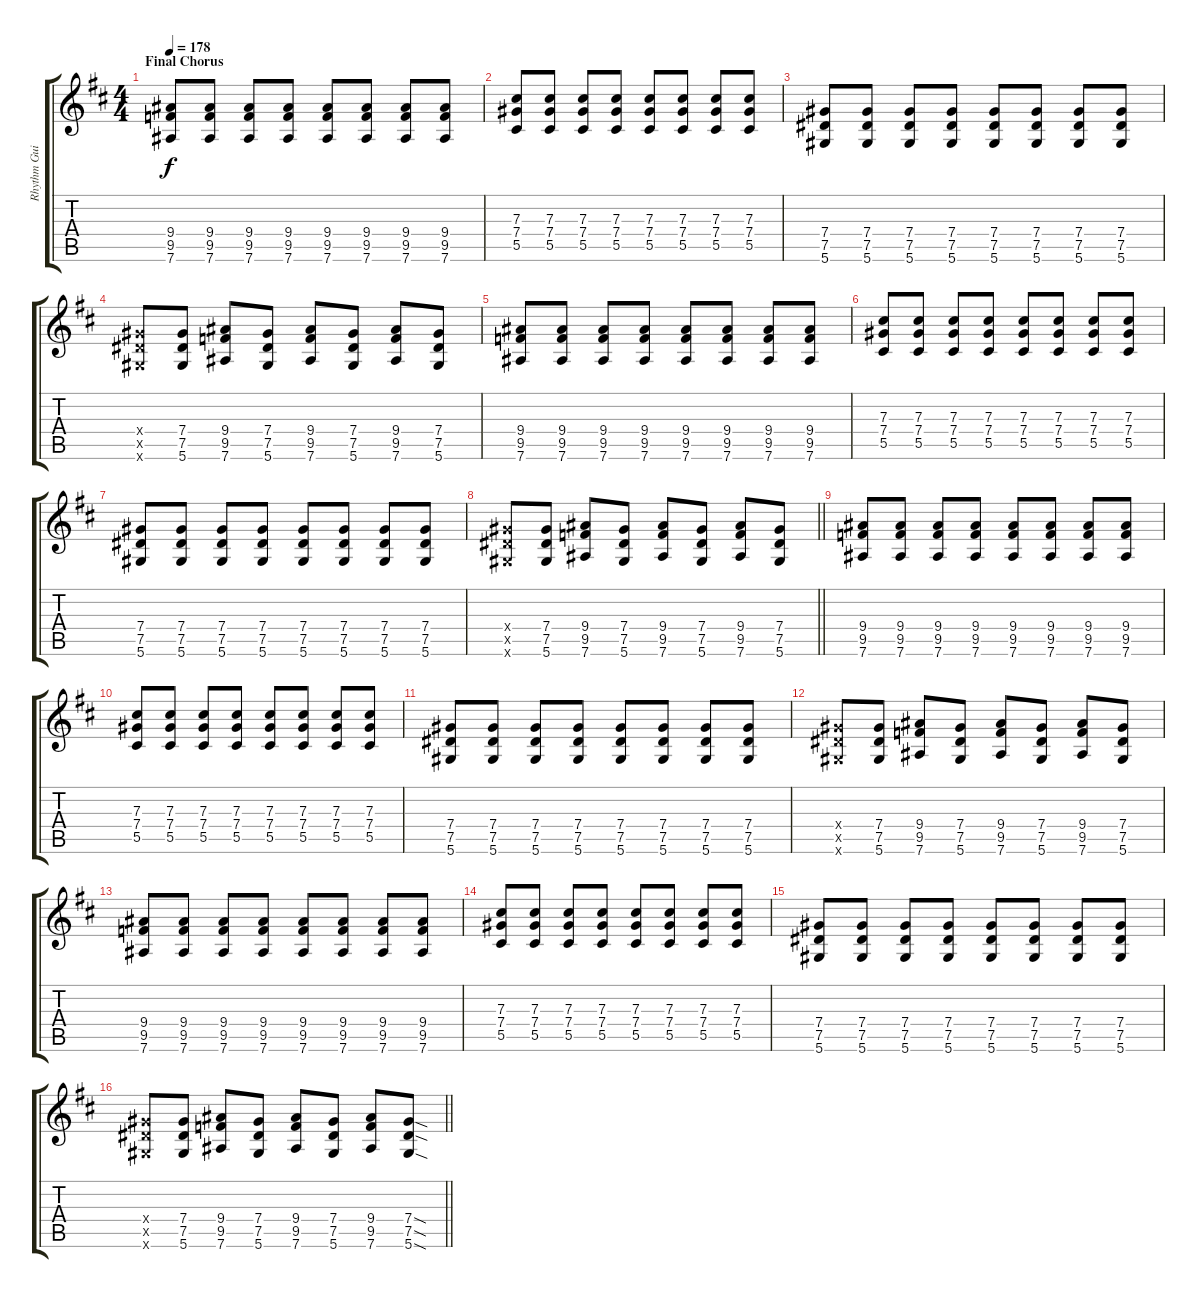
\track ("Rhythm Guitar" "Rhythm Gui") {instrument distortionguitar}
\staff {score tabs}
\tuning (Eb4 Bb3 Gb3 Db3 Ab2 Eb2) {hide}
\ts (4 4)
\section ("" "Final Chorus")
\tempo 178
\clef g2
\ks bminor
(9.4 9.5 7.6).8{dy f} (9.4 9.5 7.6).8 (9.4 9.5 7.6).8 (9.4 9.5 7.6).8 (9.4 9.5 7.6).8 (9.4 9.5 7.6).8 (9.4 9.5 7.6).8 (9.4 9.5 7.6).8 |
(7.3 7.4 5.5).8 (7.3 7.4 5.5).8 (7.3 7.4 5.5).8 (7.3 7.4 5.5).8 (7.3 7.4 5.5).8 (7.3 7.4 5.5).8 (7.3 7.4 5.5).8 (7.3 7.4 5.5).8 |
(7.4 7.5 5.6).8 (7.4 7.5 5.6).8 (7.4 7.5 5.6).8 (7.4 7.5 5.6).8 (7.4 7.5 5.6).8 (7.4 7.5 5.6).8 (7.4 7.5 5.6).8 (7.4 7.5 5.6).8 |
(7.4{x} 7.5{x} 5.6{x}).8 (7.4 7.5 5.6).8 (9.4 9.5 7.6).8 (7.4 7.5 5.6).8 (9.4 9.5 7.6).8 (7.4 7.5 5.6).8 (9.4 9.5 7.6).8 (7.4 7.5 5.6).8 |
(9.4 9.5 7.6).8 (9.4 9.5 7.6).8 (9.4 9.5 7.6).8 (9.4 9.5 7.6).8 (9.4 9.5 7.6).8 (9.4 9.5 7.6).8 (9.4 9.5 7.6).8 (9.4 9.5 7.6).8 |
(7.3 7.4 5.5).8 (7.3 7.4 5.5).8 (7.3 7.4 5.5).8 (7.3 7.4 5.5).8 (7.3 7.4 5.5).8 (7.3 7.4 5.5).8 (7.3 7.4 5.5).8 (7.3 7.4 5.5).8 |
(7.4 7.5 5.6).8 (7.4 7.5 5.6).8 (7.4 7.5 5.6).8 (7.4 7.5 5.6).8 (7.4 7.5 5.6).8 (7.4 7.5 5.6).8 (7.4 7.5 5.6).8 (7.4 7.5 5.6).8 |
\barLineRight lightlight
(7.4{x} 7.5{x} 5.6{x}).8 (7.4 7.5 5.6).8 (9.4 9.5 7.6).8 (7.4 7.5 5.6).8 (9.4 9.5 7.6).8 (7.4 7.5 5.6).8 (9.4 9.5 7.6).8 (7.4 7.5 5.6).8 |
(9.4 9.5 7.6).8 (9.4 9.5 7.6).8 (9.4 9.5 7.6).8 (9.4 9.5 7.6).8 (9.4 9.5 7.6).8 (9.4 9.5 7.6).8 (9.4 9.5 7.6).8 (9.4 9.5 7.6).8 |
(7.3 7.4 5.5).8 (7.3 7.4 5.5).8 (7.3 7.4 5.5).8 (7.3 7.4 5.5).8 (7.3 7.4 5.5).8 (7.3 7.4 5.5).8 (7.3 7.4 5.5).8 (7.3 7.4 5.5).8 |
(7.4 7.5 5.6).8 (7.4 7.5 5.6).8 (7.4 7.5 5.6).8 (7.4 7.5 5.6).8 (7.4 7.5 5.6).8 (7.4 7.5 5.6).8 (7.4 7.5 5.6).8 (7.4 7.5 5.6).8 |
(7.4{x} 7.5{x} 5.6{x}).8 (7.4 7.5 5.6).8 (9.4 9.5 7.6).8 (7.4 7.5 5.6).8 (9.4 9.5 7.6).8 (7.4 7.5 5.6).8 (9.4 9.5 7.6).8 (7.4 7.5 5.6).8 |
(9.4 9.5 7.6).8 (9.4 9.5 7.6).8 (9.4 9.5 7.6).8 (9.4 9.5 7.6).8 (9.4 9.5 7.6).8 (9.4 9.5 7.6).8 (9.4 9.5 7.6).8 (9.4 9.5 7.6).8 |
(7.3 7.4 5.5).8 (7.3 7.4 5.5).8 (7.3 7.4 5.5).8 (7.3 7.4 5.5).8 (7.3 7.4 5.5).8 (7.3 7.4 5.5).8 (7.3 7.4 5.5).8 (7.3 7.4 5.5).8 |
(7.4 7.5 5.6).8 (7.4 7.5 5.6).8 (7.4 7.5 5.6).8 (7.4 7.5 5.6).8 (7.4 7.5 5.6).8 (7.4 7.5 5.6).8 (7.4 7.5 5.6).8 (7.4 7.5 5.6).8 |
\barLineRight lightlight
(7.4{x} 7.5{x} 5.6{x}).8 (7.4 7.5 5.6).8 (9.4 9.5 7.6).8 (7.4 7.5 5.6).8 (9.4 9.5 7.6).8 (7.4 7.5 5.6).8 (9.4 9.5 7.6).8 (7.4{sod} 7.5{sod} 5.6{sod}).8
